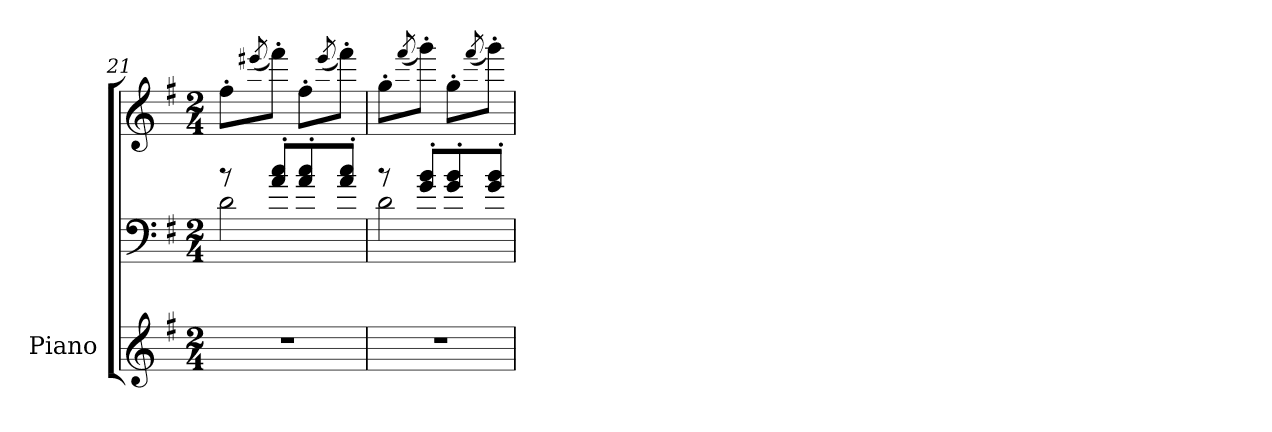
**kern	**kern	**kern
*part1	*part1	*part1
*staff3	*staff2	*staff1
*I"Piano	*	*
*I'Pno	*	*
*clefG2	*clefF4	*clefG2
*k[f#]	*k[f#]	*k[f#]
*M2/4	*M2/4	*M2/4
=21	=21	=21
*	*^	*
2r	8r	2d\	8ff#'\L
.	.	.	(<8qeee#X/
.	8a/' 8cc/'L	.	8fff#'\J)
.	8a/' 8cc/'	.	8ff#'\L
.	.	.	(<8qeee#/
.	8a/' 8cc/'J	.	8fff#'\J)
=22	=22	=22	=22
2r	8r	2d\	8gg'\L
.	.	.	(<8qfff#/
.	8g/' 8b/'L	.	8ggg'\J)
.	8g/' 8b/'	.	8gg'\L
.	.	.	(<8qfff#/
.	8g/' 8b/'J	.	8ggg'\J)
*	*v	*v	*
=	=	=
*-	*-	*-
